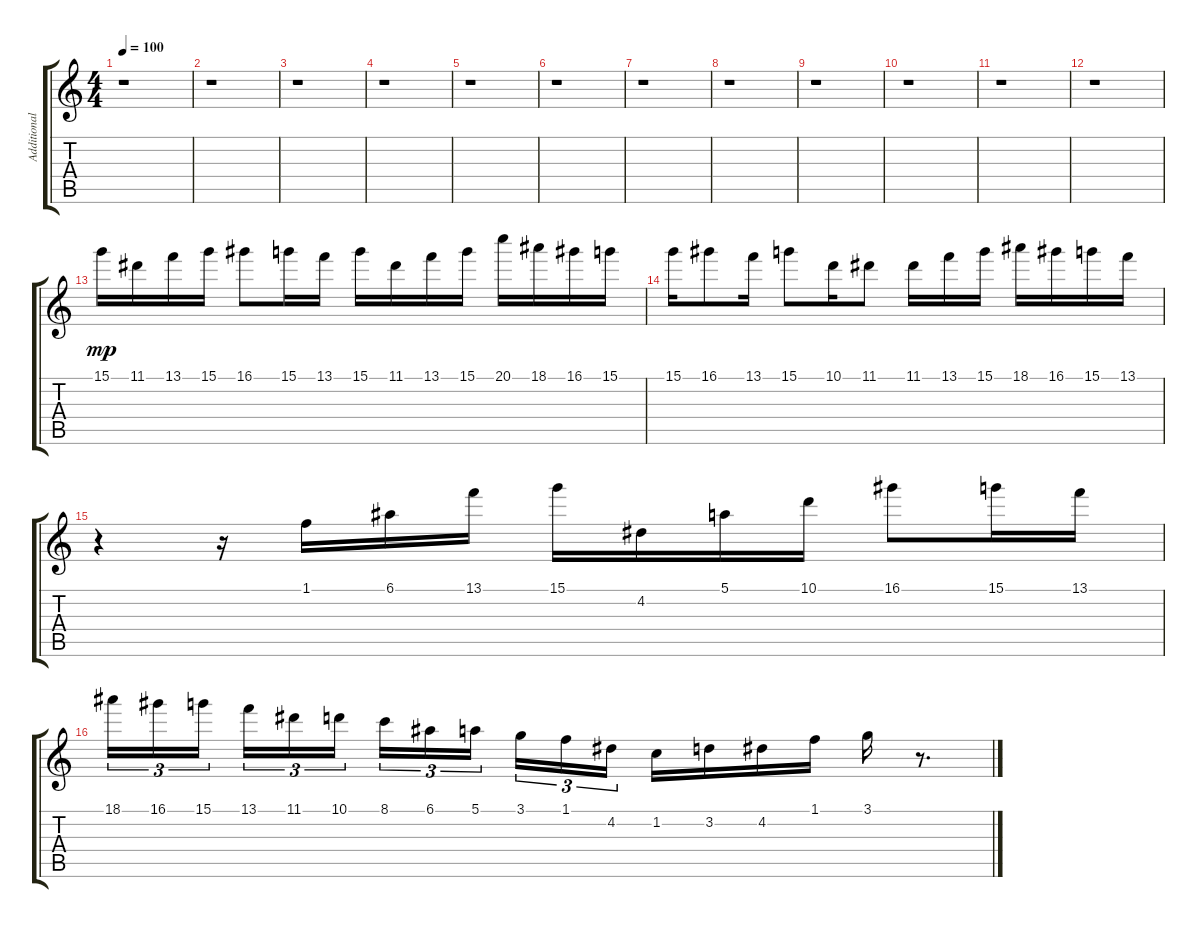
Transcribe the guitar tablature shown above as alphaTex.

\track ("Additional Guitar" "Additional") {instrument overdrivenguitar}
\staff {score tabs}
\tuning (E4 B3 G3 D3 A2 E2) {hide}
\ts (4 4)
\tempo 100
\clef g2
\ks c
r.1{dy mp} |
r.1 |
r.1 |
r.1 |
r.1 |
r.1 |
r.1 |
r.1 |
r.1 |
r.1 |
r.1 |
r.1 |
15.1.16 11.1.16 13.1.16 15.1.16 16.1.8 15.1.16 13.1.16 15.1.16 11.1.16 13.1.16 15.1.16 20.1.16 18.1.16 16.1.16 15.1.16 |
15.1.16 16.1.8 13.1.16 15.1.8 10.1.16 11.1.8 11.1.16 13.1.16 15.1.16 18.1.16 16.1.16 15.1.16 13.1.16 |
r.4 r.16 1.1.16 6.1.16 13.1.16 15.1.16 4.2.16 5.1.16 10.1.16 16.1.8 15.1.16 13.1.16 |
18.1.16{tu (3 2)} 16.1.16{tu (3 2)} 15.1.16{tu (3 2)} 13.1.16{tu (3 2)} 11.1.16{tu (3 2)} 10.1.16{tu (3 2)} 8.1.16{tu (3 2)} 6.1.16{tu (3 2)} 5.1.16{tu (3 2)} 3.1.16{tu (3 2)} 1.1.16{tu (3 2)} 4.2.16{tu (3 2)} 1.2.16 3.2.16 4.2.16 1.1.16 3.1.16 r.8{d}
